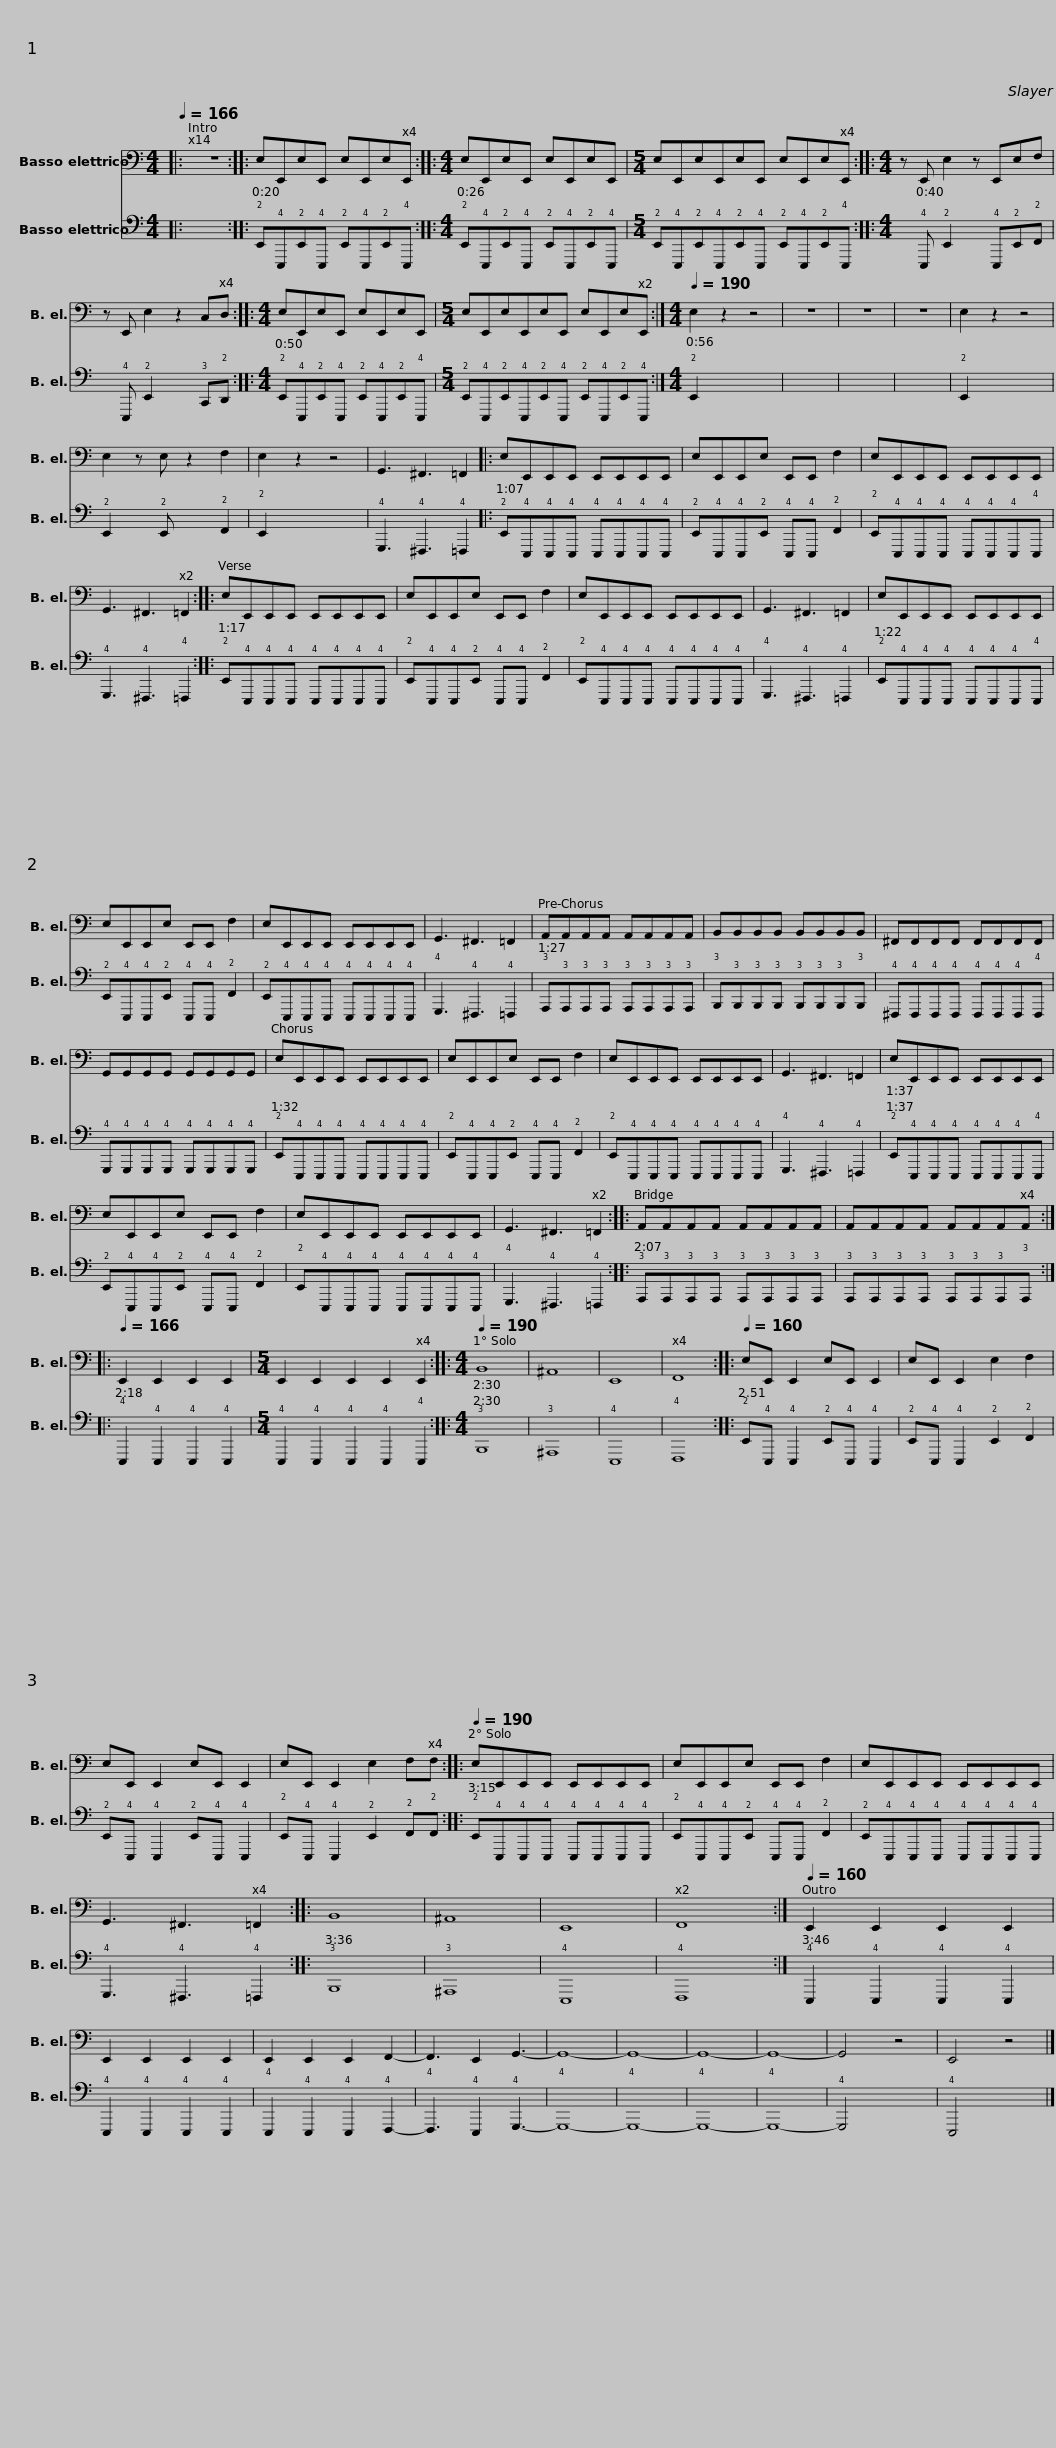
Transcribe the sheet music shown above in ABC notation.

X:1
%%score 1 2
L:1/8
Q:1/4=166
M:4/4
I:linebreak $
K:C
V:1 bass transpose=-12
V:2 tab transpose=-12 stafflines=4 strings=E2,A2,D3,G3
V:1
|: z8 ::$ E,E,,E,E,, E,E,,E,E,, ::$[M:4/4] E,E,,E,E,, E,E,,E,E,, |[M:5/4] E,E,,E,E,,E,E,, E,E,,E,E,, ::$[M:4/4] z E,, E,2 z E,,E,F, | %5
 z E,, E,2 z2 C,D, ::$[M:4/4] E,E,,E,E,, E,E,,E,E,, |[M:5/4] E,E,,E,E,,E,E,, E,E,,E,E,, :|$[M:4/4][Q:1/4=190] E,2 z2 z4 | z8 | %10
 z8 | z8 | E,2 z2 z4 | E,2 z E, z2 F,2 | E,2 z2 z4 | %15
 G,,3 ^F,,3 =F,,2 |:$ E,E,,E,,E,, E,,E,,E,,E,, | E,E,,E,,E, E,,E,, F,2 | E,E,,E,,E,, E,,E,,E,,E,, | G,,3 ^F,,3 =F,,2 ::$ %20
 E,E,,E,,E,, E,,E,,E,,E,, | E,E,,E,,E, E,,E,, F,2 | E,E,,E,,E,, E,,E,,E,,E,, | G,,3 ^F,,3 =F,,2 |$ E,E,,E,,E,, E,,E,,E,,E,, | %25
 E,E,,E,,E, E,,E,, F,2 | E,E,,E,,E,, E,,E,,E,,E,, | G,,3 ^F,,3 =F,,2 |$ A,,A,,A,,A,, A,,A,,A,,A,, | B,,B,,B,,B,, B,,B,,B,,B,, | %30
 ^F,,F,,F,,F,, F,,F,,F,,F,, | G,,G,,G,,G,, G,,G,,G,,G,, |$ E,E,,E,,E,, E,,E,,E,,E,, | E,E,,E,,E, E,,E,, F,2 | E,E,,E,,E,, E,,E,,E,,E,, | %35
 G,,3 ^F,,3 =F,,2 |$ E,E,,E,,E,, E,,E,,E,,E,, | E,E,,E,,E, E,,E,, F,2 | E,E,,E,,E,, E,,E,,E,,E,, | G,,3 ^F,,3 =F,,2 ::$ %40
 A,,A,,A,,A,, A,,A,,A,,A,, | A,,A,,A,,A,, A,,A,,A,,A,, ::$[Q:1/4=166] E,,2 E,,2 E,,2 E,,2 |[M:5/4] E,,2 E,,2 E,,2 E,,2 E,,2 ::$[M:4/4][Q:1/4=190] B,,8 | %45
 ^A,,8 | E,,8 | F,,8 ::$[Q:1/4=160] E,E,, E,,2 E,E,, E,,2 | E,E,, E,,2 E,2 F,2 | %50
 E,E,, E,,2 E,E,, E,,2 | E,E,, E,,2 E,2 F,F, ::$[Q:1/4=190] E,E,,E,,E,, E,,E,,E,,E,, | E,E,,E,,E, E,,E,, F,2 | E,E,,E,,E,, E,,E,,E,,E,, | %55
 G,,3 ^F,,3 =F,,2 ::$ B,,8 | ^A,,8 | E,,8 | F,,8 :|$ %60
[Q:1/4=160] E,,2 E,,2 E,,2 E,,2 | E,,2 E,,2 E,,2 E,,2 | E,,2 E,,2 E,,2 F,,2- | F,,3 E,,2 G,,3- | G,,8- | %65
 G,,8- | G,,8- | G,,8- | G,,4 z4 | E,,4 z4 |] %70
V:2
|: x8 ::$ !2!E,,!4!E,,,!2!E,,!4!E,,, !2!E,,!4!E,,,!2!E,,!4!E,,, ::$[M:4/4] !2!E,,!4!E,,,!2!E,,!4!E,,, !2!E,,!4!E,,,!2!E,,!4!E,,, |[M:5/4] !2!E,,!4!E,,,!2!E,,!4!E,,,!2!E,,!4!E,,, !2!E,,!4!E,,,!2!E,,!4!E,,, ::$[M:4/4] x !4!E,,, !2!E,,2 x !4!E,,,!2!E,,!2!F,, | %5
 x !4!E,,, !2!E,,2 x2 !3!C,,!2!D,, ::$[M:4/4] !2!E,,!4!E,,,!2!E,,!4!E,,, !2!E,,!4!E,,,!2!E,,!4!E,,, |[M:5/4] !2!E,,!4!E,,,!2!E,,!4!E,,,!2!E,,!4!E,,, !2!E,,!4!E,,,!2!E,,!4!E,,, :|$[M:4/4] !2!E,,2 x2 x4 | x8 | %10
 x8 | x8 | !2!E,,2 x2 x4 | !2!E,,2 x !2!E,, x2 !2!F,,2 | !2!E,,2 x2 x4 | %15
 !4!G,,,3 !4!^F,,,3 !4!=F,,,2 |:$ !2!E,,!4!E,,,!4!E,,,!4!E,,, !4!E,,,!4!E,,,!4!E,,,!4!E,,, | !2!E,,!4!E,,,!4!E,,,!2!E,, !4!E,,,!4!E,,, !2!F,,2 | !2!E,,!4!E,,,!4!E,,,!4!E,,, !4!E,,,!4!E,,,!4!E,,,!4!E,,, | !4!G,,,3 !4!^F,,,3 !4!=F,,,2 ::$ %20
 !2!E,,!4!E,,,!4!E,,,!4!E,,, !4!E,,,!4!E,,,!4!E,,,!4!E,,, | !2!E,,!4!E,,,!4!E,,,!2!E,, !4!E,,,!4!E,,, !2!F,,2 | !2!E,,!4!E,,,!4!E,,,!4!E,,, !4!E,,,!4!E,,,!4!E,,,!4!E,,, | !4!G,,,3 !4!^F,,,3 !4!=F,,,2 |$ !2!E,,!4!E,,,!4!E,,,!4!E,,, !4!E,,,!4!E,,,!4!E,,,!4!E,,, | %25
 !2!E,,!4!E,,,!4!E,,,!2!E,, !4!E,,,!4!E,,, !2!F,,2 | !2!E,,!4!E,,,!4!E,,,!4!E,,, !4!E,,,!4!E,,,!4!E,,,!4!E,,, | !4!G,,,3 !4!^F,,,3 !4!=F,,,2 |$ !3!A,,,!3!A,,,!3!A,,,!3!A,,, !3!A,,,!3!A,,,!3!A,,,!3!A,,, | !3!B,,,!3!B,,,!3!B,,,!3!B,,, !3!B,,,!3!B,,,!3!B,,,!3!B,,, | %30
 !4!^F,,,!4!F,,,!4!F,,,!4!F,,, !4!F,,,!4!F,,,!4!F,,,!4!F,,, | !4!G,,,!4!G,,,!4!G,,,!4!G,,, !4!G,,,!4!G,,,!4!G,,,!4!G,,, |$ !2!E,,!4!E,,,!4!E,,,!4!E,,, !4!E,,,!4!E,,,!4!E,,,!4!E,,, | !2!E,,!4!E,,,!4!E,,,!2!E,, !4!E,,,!4!E,,, !2!F,,2 | !2!E,,!4!E,,,!4!E,,,!4!E,,, !4!E,,,!4!E,,,!4!E,,,!4!E,,, | %35
 !4!G,,,3 !4!^F,,,3 !4!=F,,,2 |$ !2!E,,!4!E,,,!4!E,,,!4!E,,, !4!E,,,!4!E,,,!4!E,,,!4!E,,, | !2!E,,!4!E,,,!4!E,,,!2!E,, !4!E,,,!4!E,,, !2!F,,2 | !2!E,,!4!E,,,!4!E,,,!4!E,,, !4!E,,,!4!E,,,!4!E,,,!4!E,,, | !4!G,,,3 !4!^F,,,3 !4!=F,,,2 ::$ %40
 !3!A,,,!3!A,,,!3!A,,,!3!A,,, !3!A,,,!3!A,,,!3!A,,,!3!A,,, | !3!A,,,!3!A,,,!3!A,,,!3!A,,, !3!A,,,!3!A,,,!3!A,,,!3!A,,, ::$ !4!E,,,2 !4!E,,,2 !4!E,,,2 !4!E,,,2 |[M:5/4] !4!E,,,2 !4!E,,,2 !4!E,,,2 !4!E,,,2 !4!E,,,2 ::$[M:4/4] !3!B,,,8 | %45
 !3!^A,,,8 | !4!E,,,8 | !4!F,,,8 ::$ !2!E,,!4!E,,, !4!E,,,2 !2!E,,!4!E,,, !4!E,,,2 | !2!E,,!4!E,,, !4!E,,,2 !2!E,,2 !2!F,,2 | %50
 !2!E,,!4!E,,, !4!E,,,2 !2!E,,!4!E,,, !4!E,,,2 | !2!E,,!4!E,,, !4!E,,,2 !2!E,,2 !2!F,,!2!F,, ::$ !2!E,,!4!E,,,!4!E,,,!4!E,,, !4!E,,,!4!E,,,!4!E,,,!4!E,,, | !2!E,,!4!E,,,!4!E,,,!2!E,, !4!E,,,!4!E,,, !2!F,,2 | !2!E,,!4!E,,,!4!E,,,!4!E,,, !4!E,,,!4!E,,,!4!E,,,!4!E,,, | %55
 !4!G,,,3 !4!^F,,,3 !4!=F,,,2 ::$ !3!B,,,8 | !3!^A,,,8 | !4!E,,,8 | !4!F,,,8 :|$ %60
 !4!E,,,2 !4!E,,,2 !4!E,,,2 !4!E,,,2 | !4!E,,,2 !4!E,,,2 !4!E,,,2 !4!E,,,2 | !4!E,,,2 !4!E,,,2 !4!E,,,2 !4!F,,,2- | !4!F,,,3 !4!E,,,2 !4!G,,,3- | !4!G,,,8- | %65
 !4!G,,,8- | !4!G,,,8- | !4!G,,,8- | !4!G,,,4 x4 | !4!E,,,4 x4 |] %70
